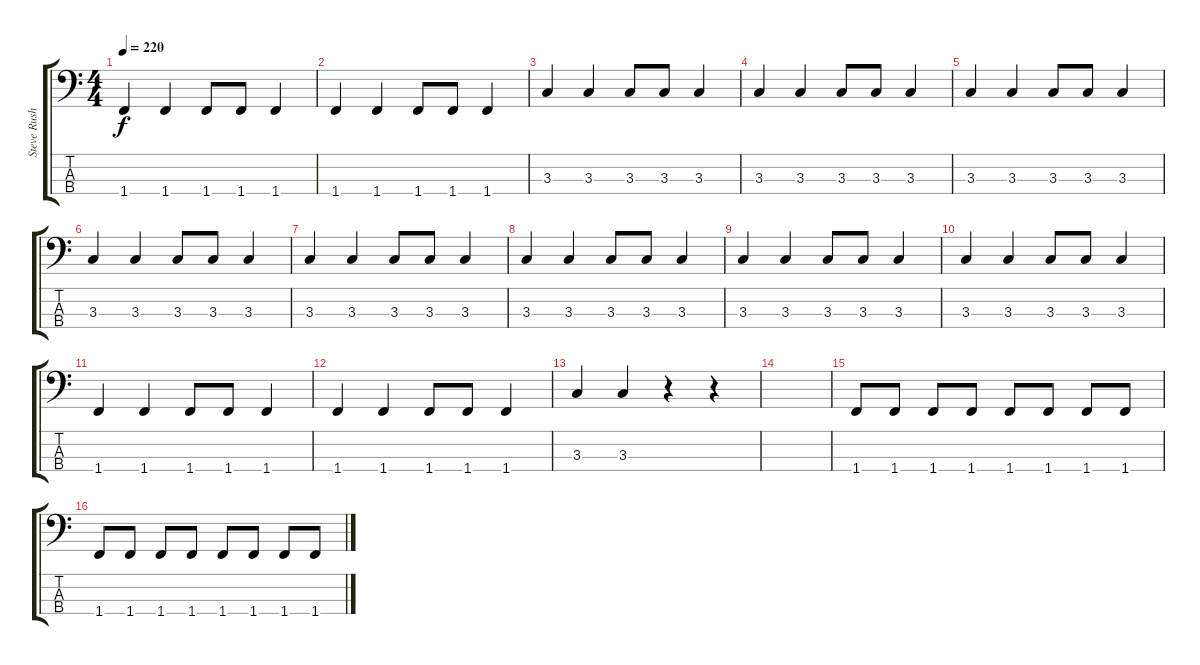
\track ("Steve Rushton" "Steve Rush") {instrument electricbasspick}
\staff {score tabs}
\tuning (G2 D2 A1 E1) {hide}
\ts (4 4)
\tempo 220
\clef f4
\ks c
1.4.4{dy f} 1.4.4 1.4.8 1.4.8 1.4.4 |
1.4.4 1.4.4 1.4.8 1.4.8 1.4.4 |
3.3.4 3.3.4 3.3.8 3.3.8 3.3.4 |
3.3.4 3.3.4 3.3.8 3.3.8 3.3.4 |
3.3.4 3.3.4 3.3.8 3.3.8 3.3.4 |
3.3.4 3.3.4 3.3.8 3.3.8 3.3.4 |
3.3.4 3.3.4 3.3.8 3.3.8 3.3.4 |
3.3.4 3.3.4 3.3.8 3.3.8 3.3.4 |
3.3.4 3.3.4 3.3.8 3.3.8 3.3.4 |
3.3.4 3.3.4 3.3.8 3.3.8 3.3.4 |
1.4.4 1.4.4 1.4.8 1.4.8 1.4.4 |
1.4.4 1.4.4 1.4.8 1.4.8 1.4.4 |
3.3.4 3.3.4 r.4 r.4 |
|
1.4.8 1.4.8 1.4.8 1.4.8 1.4.8 1.4.8 1.4.8 1.4.8 |
1.4.8 1.4.8 1.4.8 1.4.8 1.4.8 1.4.8 1.4.8 1.4.8
